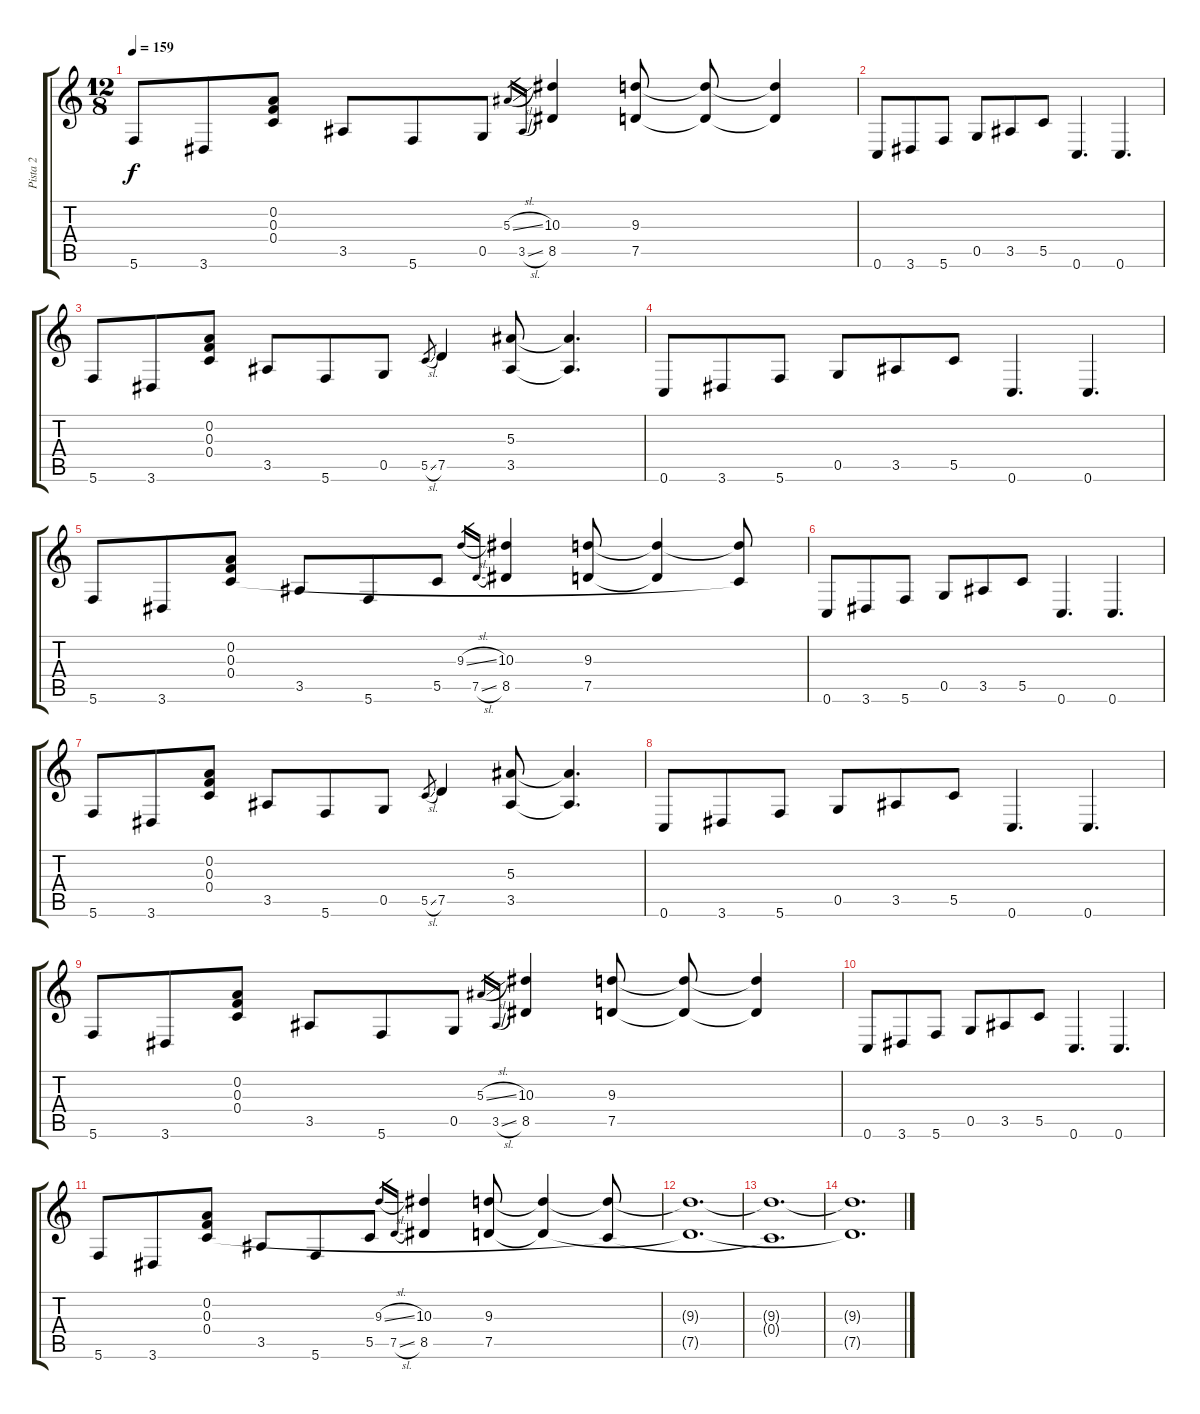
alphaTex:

\track ("Pista 2" "Pista 2") {instrument overdrivenguitar}
\staff {score tabs}
\tuning (D4 A3 F3 C3 G2 C2) {hide}
\ts (12 8)
\tempo 159
\clef g2
\ks c
5.6.8{dy f} 3.6.8 (0.2 0.3 0.4).8 3.5.8 5.6.8 0.5.8 5.3{sl}.16{gr} 3.5{sl}.16{gr} (10.3 8.5).4 (9.3 7.5).8 (9.3{t} 7.5{t}).8 (9.3{t} 7.5{t}).4 |
0.6.8 3.6.8 5.6.8 0.5.8 3.5.8 5.5.8 0.6.4{d} 0.6.4{d} |
5.6.8 3.6.8 (0.2 0.3 0.4).8 3.5.8 5.6.8 0.5.8 5.5{sl}.8{gr} 7.5.4 (5.3 3.5).8 (5.3{t} 3.5{t}).4{d} |
0.6.8 3.6.8 5.6.8 0.5.8 3.5.8 5.5.8 0.6.4{d} 0.6.4{d} |
5.6.8 3.6.8 (0.2 0.3 0.4).8 3.5.8 5.6.8 5.5.8 9.3{sl}.16{gr} 7.5{sl}.16{gr} (10.3 8.5).4 (9.3 7.5).8 (9.3{t} 7.5{t}).4 (9.3{t} 0.4{t}).8 |
0.6.8{volume 16} 3.6.8 5.6.8 0.5.8 3.5.8 5.5.8 0.6.4{d} 0.6.4{d} |
5.6.8 3.6.8 (0.2 0.3 0.4).8 3.5.8 5.6.8 0.5.8 5.5{sl}.8{gr} 7.5.4 (5.3 3.5).8 (5.3{t} 3.5{t}).4{d} |
0.6.8 3.6.8 5.6.8 0.5.8 3.5.8 5.5.8 0.6.4{d} 0.6.4{d} |
5.6.8 3.6.8 (0.2 0.3 0.4).8 3.5.8 5.6.8 0.5.8 5.3{sl}.16{gr} 3.5{sl}.16{gr} (10.3 8.5).4 (9.3 7.5).8 (9.3{t} 7.5{t}).8 (9.3{t} 7.5{t}).4 |
0.6.8 3.6.8 5.6.8 0.5.8 3.5.8 5.5.8 0.6.4{d} 0.6.4{d} |
5.6.8 3.6.8 (0.2 0.3 0.4).8 3.5.8 5.6.8 5.5.8 9.3{sl}.16{gr} 7.5{sl}.16{gr} (10.3 8.5).4 (9.3 7.5).8 (9.3{t} 7.5{t}).4 (9.3{t} 0.4{t}).8 |
(9.3{t} 7.5{t}).1{d volume 2} |
(9.3{t} 0.4{t}).1{d} |
(9.3{t} 7.5{t}).1{d}
